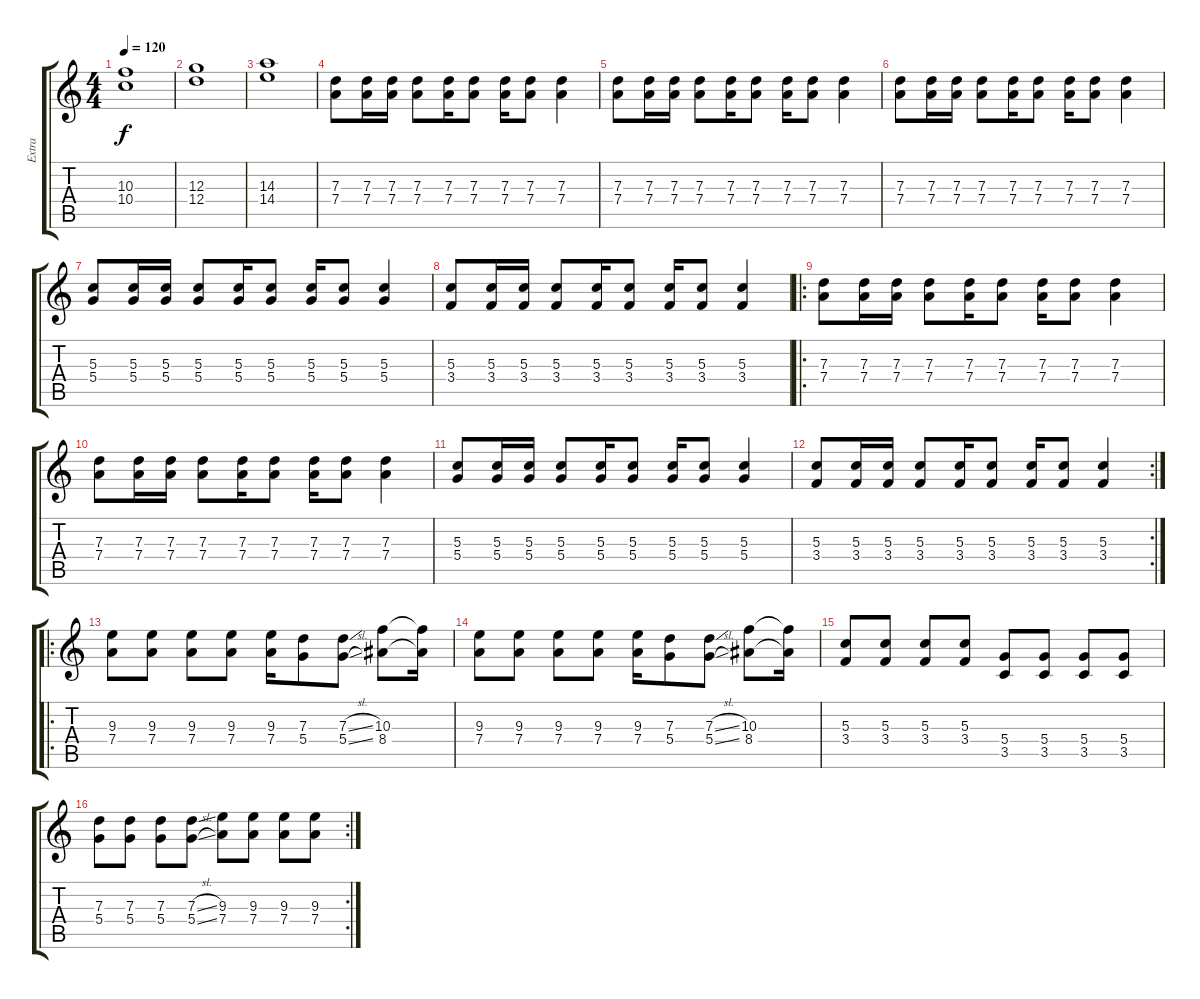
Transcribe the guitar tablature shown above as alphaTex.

\track ("Extra" "Extra") {instrument distortionguitar}
\staff {score tabs}
\tuning (E4 B3 G3 D3 A2 E2) {hide}
\ts (4 4)
\tempo 120
\clef g2
\ks c
(10.3 10.4).1{dy f} |
(12.3 12.4).1 |
(14.3 14.4).1 |
(7.3 7.4).8 (7.3 7.4).16 (7.3 7.4).16 (7.3 7.4).8 (7.3 7.4).16 (7.3 7.4).8 (7.3 7.4).16 (7.3 7.4).8 (7.3 7.4).4 |
(7.3 7.4).8 (7.3 7.4).16 (7.3 7.4).16 (7.3 7.4).8 (7.3 7.4).16 (7.3 7.4).8 (7.3 7.4).16 (7.3 7.4).8 (7.3 7.4).4 |
(7.3 7.4).8 (7.3 7.4).16 (7.3 7.4).16 (7.3 7.4).8 (7.3 7.4).16 (7.3 7.4).8 (7.3 7.4).16 (7.3 7.4).8 (7.3 7.4).4 |
(5.3 5.4).8 (5.3 5.4).16 (5.3 5.4).16 (5.3 5.4).8 (5.3 5.4).16 (5.3 5.4).8 (5.3 5.4).16 (5.3 5.4).8 (5.3 5.4).4 |
(5.3 3.4).8 (5.3 3.4).16 (5.3 3.4).16 (5.3 3.4).8 (5.3 3.4).16 (5.3 3.4).8 (5.3 3.4).16 (5.3 3.4).8 (5.3 3.4).4 |
\ro
(7.3 7.4).8 (7.3 7.4).16 (7.3 7.4).16 (7.3 7.4).8 (7.3 7.4).16 (7.3 7.4).8 (7.3 7.4).16 (7.3 7.4).8 (7.3 7.4).4 |
(7.3 7.4).8 (7.3 7.4).16 (7.3 7.4).16 (7.3 7.4).8 (7.3 7.4).16 (7.3 7.4).8 (7.3 7.4).16 (7.3 7.4).8 (7.3 7.4).4 |
(5.3 5.4).8 (5.3 5.4).16 (5.3 5.4).16 (5.3 5.4).8 (5.3 5.4).16 (5.3 5.4).8 (5.3 5.4).16 (5.3 5.4).8 (5.3 5.4).4 |
\rc 2
(5.3 3.4).8 (5.3 3.4).16 (5.3 3.4).16 (5.3 3.4).8 (5.3 3.4).16 (5.3 3.4).8 (5.3 3.4).16 (5.3 3.4).8 (5.3 3.4).4 |
\ro
(9.3 7.4).8 (9.3 7.4).8 (9.3 7.4).8 (9.3 7.4).8 (9.3 7.4).16 (7.3 5.4).8 (7.3{sl} 5.4{sl}).8 (10.3 8.4).8 (10.3{t} 8.4{t}).16 |
(9.3 7.4).8 (9.3 7.4).8 (9.3 7.4).8 (9.3 7.4).8 (9.3 7.4).16 (7.3 5.4).8 (7.3{sl} 5.4{sl}).8 (10.3 8.4).8 (10.3{t} 8.4{t}).16 |
(5.3 3.4).8 (5.3 3.4).8 (5.3 3.4).8 (5.3 3.4).8 (5.4 3.5).8 (5.4 3.5).8 (5.4 3.5).8 (5.4 3.5).8 |
\rc 2
(7.3 5.4).8 (7.3 5.4).8 (7.3 5.4).8 (7.3{sl} 5.4{sl}).8 (9.3 7.4).8 (9.3 7.4).8 (9.3 7.4).8 (9.3 7.4).8
